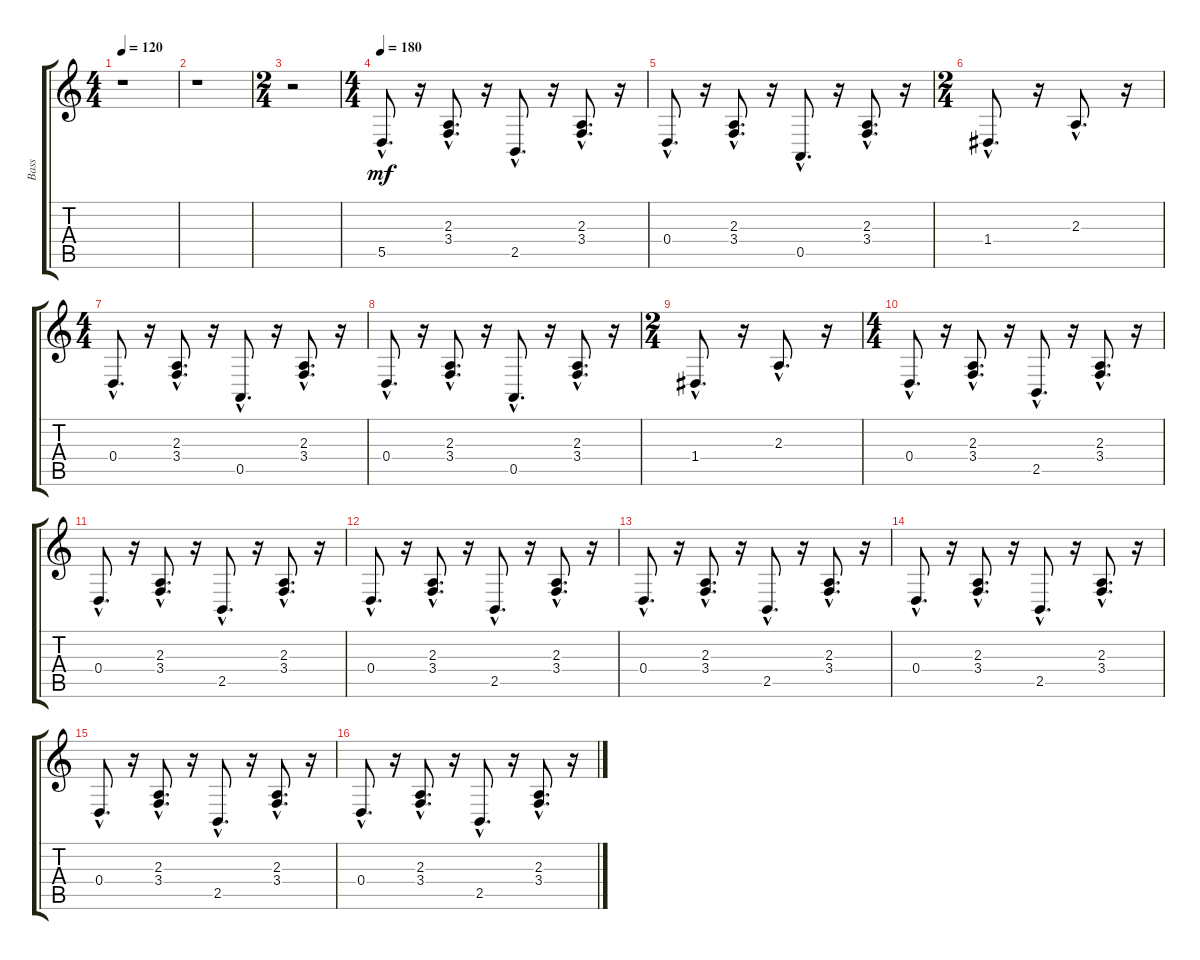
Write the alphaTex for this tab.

\track ("Bass" "Bass") {instrument drawbarorgan}
\staff {score tabs}
\tuning (E4 B3 G3 D3 A2 E2) {hide}
\ts (4 4)
\tempo 120
\clef g2
\ks c
r.1{dy mf instrument drawbarorgan} |
r.1 |
\ts (2 4)
r.2 |
\ts (4 4)
\tempo 180
5.5{hac}.8{d} r.16 (2.3{hac} 3.4{hac}).8{d} r.16 2.5{hac}.8{d} r.16 (2.3{hac} 3.4{hac}).8{d} r.16 |
0.4{hac}.8{d} r.16 (2.3{hac} 3.4{hac}).8{d} r.16 0.5{hac}.8{d} r.16 (2.3{hac} 3.4{hac}).8{d} r.16 |
\ts (2 4)
1.4{hac}.8{d} r.16 2.3{hac}.8{d} r.16 |
\ts (4 4)
0.4{hac}.8{d} r.16 (2.3{hac} 3.4{hac}).8{d} r.16 0.5{hac}.8{d} r.16 (2.3{hac} 3.4{hac}).8{d} r.16 |
0.4{hac}.8{d} r.16 (2.3{hac} 3.4{hac}).8{d} r.16 0.5{hac}.8{d} r.16 (2.3{hac} 3.4{hac}).8{d} r.16 |
\ts (2 4)
1.4{hac}.8{d} r.16 2.3{hac}.8{d} r.16 |
\ts (4 4)
0.4{hac}.8{d} r.16 (2.3{hac} 3.4{hac}).8{d} r.16 2.5{hac}.8{d} r.16 (2.3{hac} 3.4{hac}).8{d} r.16 |
0.4{hac}.8{d} r.16 (2.3{hac} 3.4{hac}).8{d} r.16 2.5{hac}.8{d} r.16 (2.3{hac} 3.4{hac}).8{d} r.16 |
0.4{hac}.8{d} r.16 (2.3{hac} 3.4{hac}).8{d} r.16 2.5{hac}.8{d} r.16 (2.3{hac} 3.4{hac}).8{d} r.16 |
0.4{hac}.8{d} r.16 (2.3{hac} 3.4{hac}).8{d} r.16 2.5{hac}.8{d} r.16 (2.3{hac} 3.4{hac}).8{d} r.16 |
0.4{hac}.8{d} r.16 (2.3{hac} 3.4{hac}).8{d} r.16 2.5{hac}.8{d} r.16 (2.3{hac} 3.4{hac}).8{d} r.16 |
0.4{hac}.8{d} r.16 (2.3{hac} 3.4{hac}).8{d} r.16 2.5{hac}.8{d} r.16 (2.3{hac} 3.4{hac}).8{d} r.16 |
0.4{hac}.8{d} r.16 (2.3{hac} 3.4{hac}).8{d} r.16 2.5{hac}.8{d} r.16 (2.3{hac} 3.4{hac}).8{d} r.16
